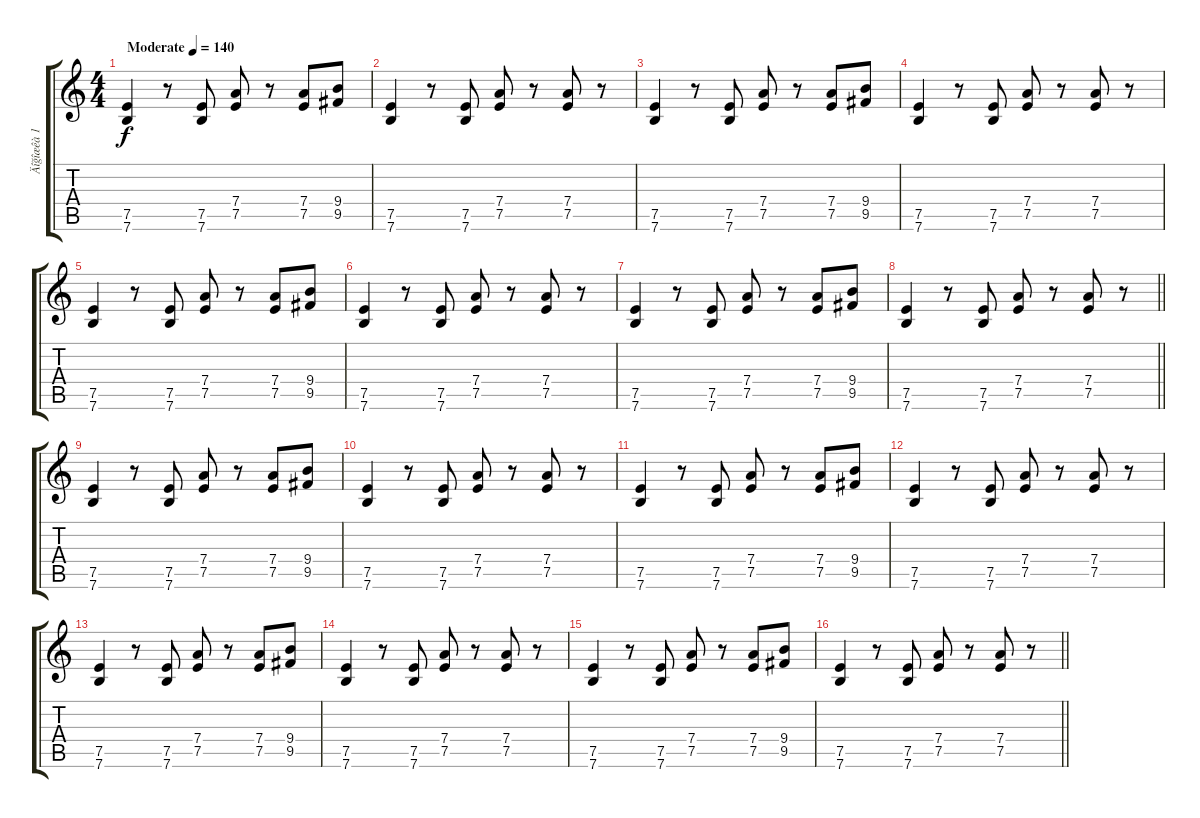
\track ("Äîğîæêà 1" "Äîğîæêà 1") {instrument distortionguitar}
\staff {score tabs}
\tuning (E4 B3 G3 D3 A2 E2) {hide}
\ts (4 4)
\tempo (140 "Moderate")
\clef g2
\ks c
(7.5 7.6).4{dy f instrument distortionguitar} r.8 (7.5 7.6).8 (7.4 7.5).8 r.8 (7.4 7.5).8 (9.4 9.5).8 |
(7.5 7.6).4 r.8 (7.5 7.6).8 (7.4 7.5).8 r.8 (7.4 7.5).8 r.8 |
(7.5 7.6).4 r.8 (7.5 7.6).8 (7.4 7.5).8 r.8 (7.4 7.5).8 (9.4 9.5).8 |
(7.5 7.6).4 r.8 (7.5 7.6).8 (7.4 7.5).8 r.8 (7.4 7.5).8 r.8 |
(7.5 7.6).4 r.8 (7.5 7.6).8 (7.4 7.5).8 r.8 (7.4 7.5).8 (9.4 9.5).8 |
(7.5 7.6).4 r.8 (7.5 7.6).8 (7.4 7.5).8 r.8 (7.4 7.5).8 r.8 |
(7.5 7.6).4 r.8 (7.5 7.6).8 (7.4 7.5).8 r.8 (7.4 7.5).8 (9.4 9.5).8 |
\barLineRight lightlight
(7.5 7.6).4 r.8 (7.5 7.6).8 (7.4 7.5).8 r.8 (7.4 7.5).8 r.8 |
(7.5 7.6).4 r.8 (7.5 7.6).8 (7.4 7.5).8 r.8 (7.4 7.5).8 (9.4 9.5).8 |
(7.5 7.6).4 r.8 (7.5 7.6).8 (7.4 7.5).8 r.8 (7.4 7.5).8 r.8 |
(7.5 7.6).4 r.8 (7.5 7.6).8 (7.4 7.5).8 r.8 (7.4 7.5).8 (9.4 9.5).8 |
(7.5 7.6).4 r.8 (7.5 7.6).8 (7.4 7.5).8 r.8 (7.4 7.5).8 r.8 |
(7.5 7.6).4 r.8 (7.5 7.6).8 (7.4 7.5).8 r.8 (7.4 7.5).8 (9.4 9.5).8 |
(7.5 7.6).4 r.8 (7.5 7.6).8 (7.4 7.5).8 r.8 (7.4 7.5).8 r.8 |
(7.5 7.6).4 r.8 (7.5 7.6).8 (7.4 7.5).8 r.8 (7.4 7.5).8 (9.4 9.5).8 |
\barLineRight lightlight
(7.5 7.6).4 r.8 (7.5 7.6).8 (7.4 7.5).8 r.8 (7.4 7.5).8 r.8
